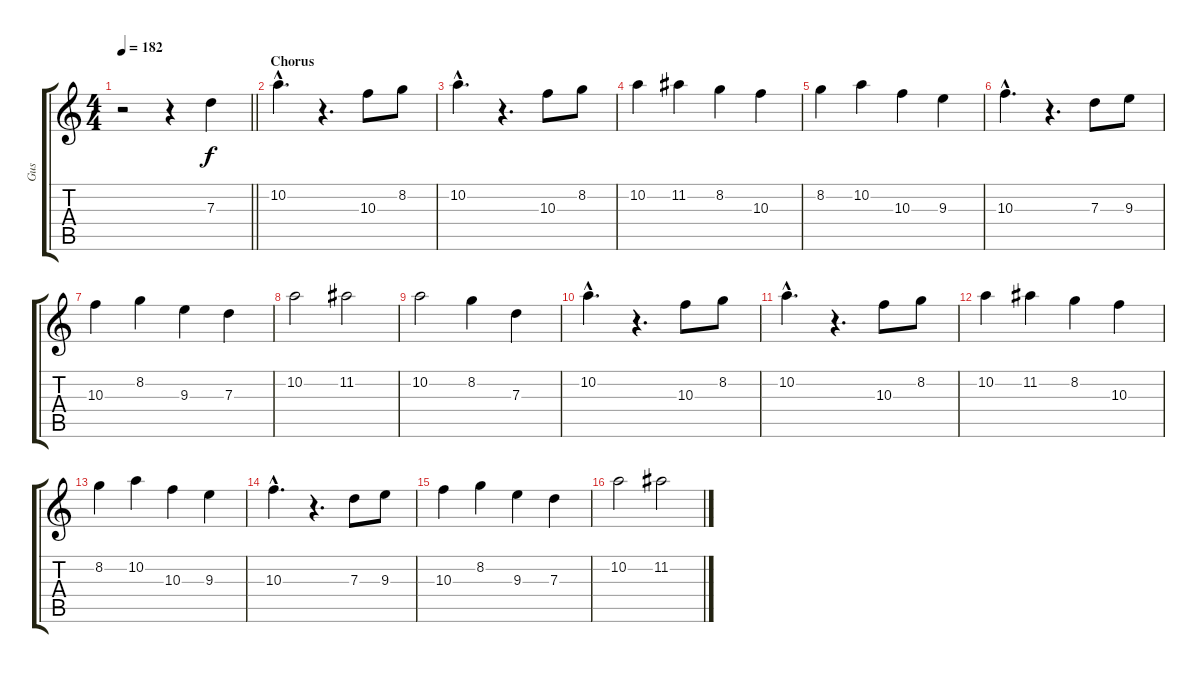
\track ("Gus" "Gus") {instrument contrabass}
\staff {score tabs}
\tuning (E4 B3 G3 D3 A2 E2) {hide}
\ts (4 4)
\tempo 182
\clef g2
\barLineRight lightlight
\ks c
r.2{dy f} r.4 7.3.4 |
\section ("" "Chorus")
10.2{hac}.4{d} r.4{d} 10.3.8 8.2.8 |
10.2{hac}.4{d} r.4{d} 10.3.8 8.2.8 |
10.2.4 11.2.4 8.2.4 10.3.4 |
8.2.4 10.2.4 10.3.4 9.3.4 |
10.3{hac}.4{d} r.4{d} 7.3.8 9.3.8 |
10.3.4 8.2.4 9.3.4 7.3.4 |
10.2.2 11.2.2 |
10.2.2 8.2.4 7.3.4 |
10.2{hac}.4{d} r.4{d} 10.3.8 8.2.8 |
10.2{hac}.4{d} r.4{d} 10.3.8 8.2.8 |
10.2.4 11.2.4 8.2.4 10.3.4 |
8.2.4 10.2.4 10.3.4 9.3.4 |
10.3{hac}.4{d} r.4{d} 7.3.8 9.3.8 |
10.3.4 8.2.4 9.3.4 7.3.4 |
10.2.2 11.2.2
